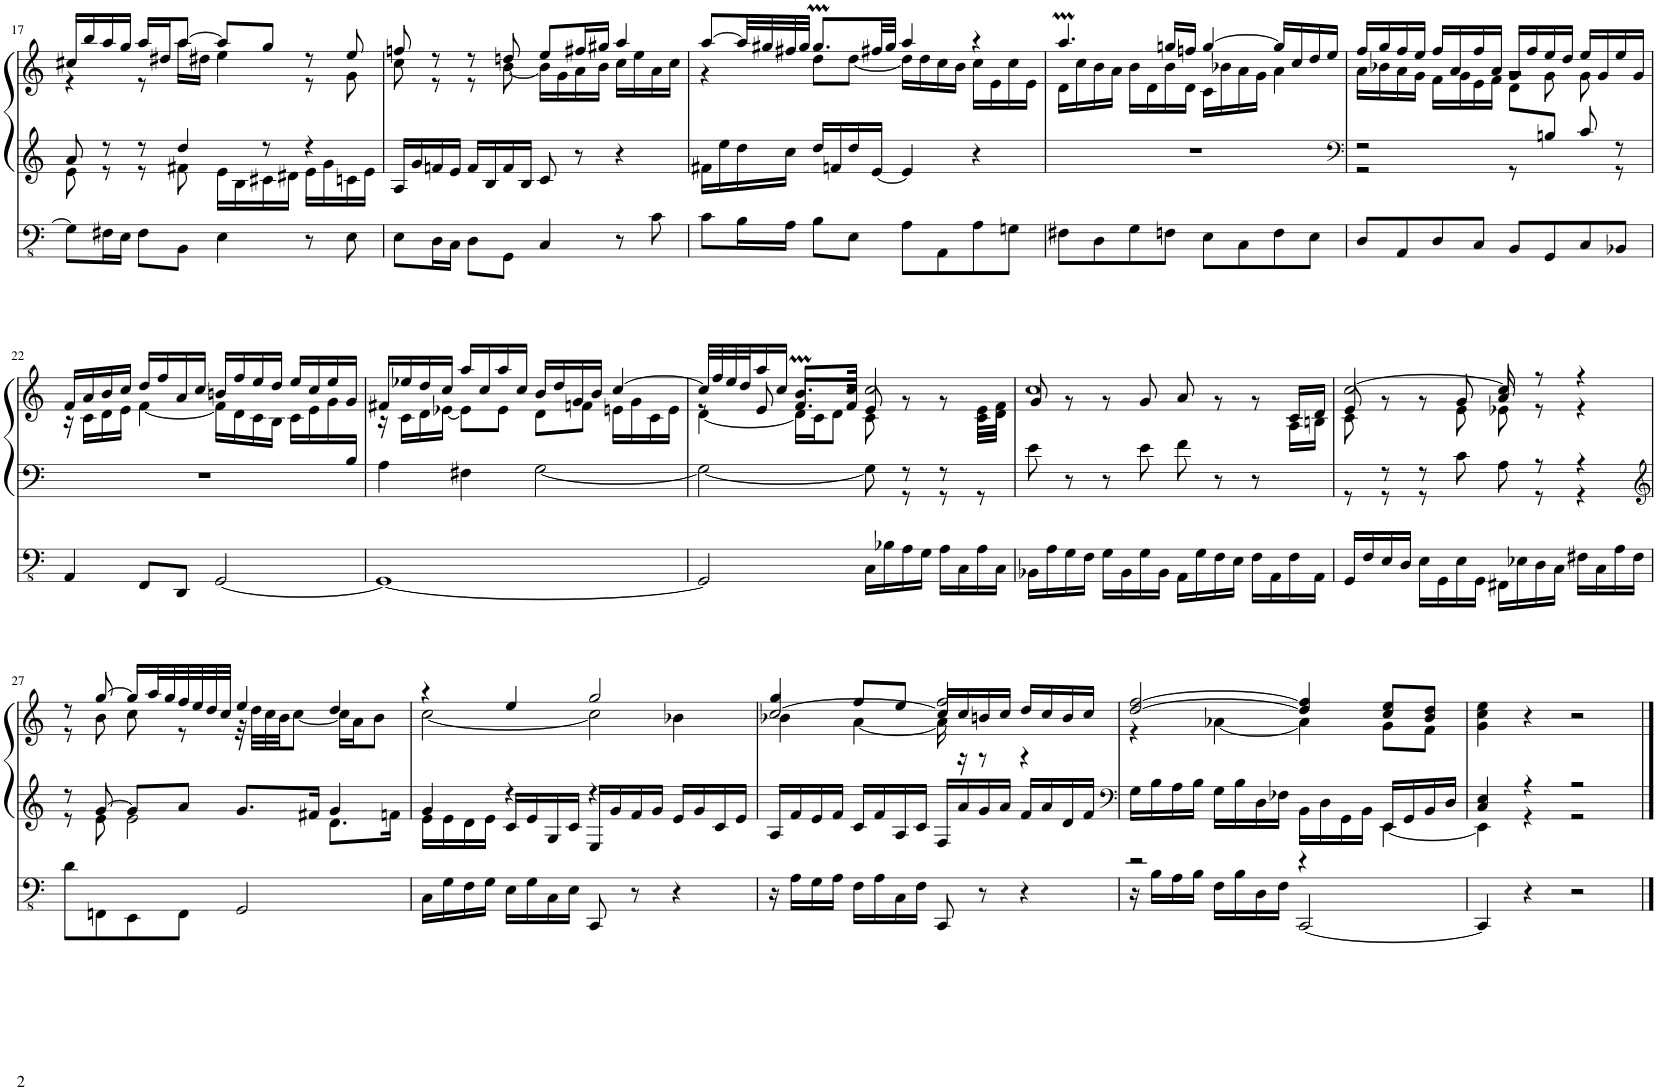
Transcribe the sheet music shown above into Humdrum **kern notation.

**kern	**kern	**kern
*part2	*part1	*part1
*staff3	*staff2	*staff1
*I"Pedal	*I"Manual	*
!!LO:PB:g=z
*clefFv4	*clefG2	*clefG2
*k[]	*k[]	*k[]
*M4/4	*M4/4	*M4/4
=17	=17	=17
*	*^	*^
8GG\L]	8a/	8e\	16cc#X/LL	4r
.	.	.	16bb/	.
16FF#X\L	8r	8r	16aa/	.
16EE\JJ	.	.	16gg/JJ	.
8FF#\L	8r	8r	16aa/LL	8r
.	.	.	16dd#X/J	.
8BBB\J	4dd/	8f#X\	[8aa/J	16aa\LL
.	.	.	.	16dd#X\JJ
4EE\	.	16e\LL	8aa/L]	4ee\
.	.	16B\	.	.
.	8r	16c#X\	8gg/J	.
.	.	16d#X\JJ	.	.
8r	4r	16e\LL	8r	8r
.	.	16g\	.	.
8EE\	.	16cn\	8ee/	8g\
.	.	16e\JJ	.	.
*	*v	*v	*	*
=18	=18	=18	=18
8EE\L	16A/LL	8ffn/	8cc\
.	16g/	.	.
16DD\L	16fn/	8r	8r
16CC\JJ	16e/JJ	.	.
8DD\L	16f/LL	8r	8r
.	16B/	.	.
8GGG\J	16f/	8ddn/	[8b\
.	16B/JJ	.	.
4CC/	8c/	8ee/L	16b\LL]
.	.	.	16g\
.	8r	16ff#X/L	16a\
.	.	16gg#X/JJ	16b\JJ
8r	4r	4aa/	16cc\LL
.	.	.	16ee\
8C\	.	.	16a\
.	.	.	16cc\JJ
=19	=19	=19	=19
8C\L	16f#X\LL	[8aa/L	4r
.	16ee\	.	.
16BB\L	16dd\	32aa/LL]	.
.	.	32gg#X/	.
16AA\JJ	16cc\JJ	32ff#X/	.
.	.	32gg#/JJJ	.
8BB\L	16dd/LL	8.gg#m/L	8dd\L
.	16fn/	.	.
8EE\J	16dd/	.	[8dd\J
.	[16e/JJ	32ff#X/LL	.
.	.	32gg#/JJJ	.
8AA\L	4e/]	4aa/	16dd\LL]
.	.	.	16dd\
8AAA\	.	.	16cc\
.	.	.	16b\JJ
8AA\	4r	4r	16cc\LL
.	.	.	16e\
8GGn\J	.	.	16cc\
.	.	.	16e\JJ
=20	=20	=20	=20
8FF#X\L	1r	4.aaM/	16d\LL
.	.	.	16cc\
8DD\	.	.	16b\
.	.	.	16a\JJ
8GG\	.	.	16b\LL
.	.	.	16d\
8FFn\J	.	16ggn/LL	16b\
.	.	16ffn/JJ	16d\JJ
8EE\L	.	[4gg/	16c\LL
.	.	.	16b-X\
8CC\	.	.	16a\
.	.	.	16g\JJ
8FF\	.	16gg/LL]	4a\
.	.	16cc/	.
8EE\J	.	16dd/	.
.	.	16ee/JJ	.
*	*	*v	*v
=21	=21	=21
*	*clefF4	*
*	*^	*^
*	*	*	*	*^
*	*	*	*	*	*^
8DD/L	2r	2r	16ff/LL	16a\LL	2ryy	8ryy
.	.	.	16gg/	16b-X\	.	.
*	*	*	*	*	*v	*v
8AAA/	.	.	16ff/	16a\	.
.	.	.	16ee/JJ	16g\JJ	.
8DD/	.	.	16ff/LL	16f\LL	.
.	.	.	16a/	16g\	.
8CC/J	.	.	16ff/	16e\	.
.	.	.	16a/JJ	16f\JJ	.
8BBB/L	8ryy	8r	16g/LL	2r	8d\L
.	.	.	16ff/	.	.
*	*	*	*	*	*^
8GGG/	8Bn/J	4ryy	16ee/	.	4.ryy	8g\
.	.	.	16dd/JJ	.	.	.
8CC/	8c/	.	16ee/LL	.	.	8g\
.	.	.	16g/	.	.	.
8BBB-X/J	8r	8r	16ee/	.	.	8ryy
.	.	.	16g/JJ	.	.	.
*	*	*	*	*v	*v	*v
!!LO:LB:g=z
=22	=22	=22	=22	=22
4AAA/	2...ryy	1r	16f/LL	16r
.	.	.	16a/	16c\LL
.	.	.	16b/	16d\
.	.	.	16cc/JJ	16e\JJ
8FFF/L	.	.	16dd/LL	[4f\
.	.	.	16ff/	.
8DDD/J	.	.	16a/	.
.	.	.	16cc/JJ	.
[2GGG/	.	.	16bn/LL	16f\LL]
.	.	.	16ff/	16d\
.	.	.	16ee/	16c\
.	.	.	16dd/JJ	16B\JJ
.	.	.	16ee/LL	16c\LL
.	.	.	16cc/	16e\
.	.	.	16ee/	16g\
.	16B/JJ	.	16g/JJ	16ryy
*	*v	*v	*	*
=23	=23	=23	=23
1GGG_	4A\	16f#X/LL	16r
.	.	16ee-X/	16c\LL
.	.	16dd/	16d\
.	.	16cc/JJ	[16e-X\JJ
.	4F#X\	16aa/LL	8e-\L]
.	.	16cc/	.
.	.	16aa/	8e-\J
.	.	16cc/JJ	.
.	[2G\	16b/LL	8d\L
.	.	16dd/	.
.	.	16g/	8fn\J
.	.	16b/JJ	.
.	.	[4cc/	16en\LL
.	.	.	16g\
.	.	.	16c\
.	.	.	16e\JJ
=24	=24	=24	=24
*	*^	*^	*^
2GGG/]	2G\_	8ryy	32cc/LLL]	8r	2..ryy	[4d\
.	.	.	32ff/	.	.	.
.	.	.	32ee/	.	.	.
.	.	.	32dd/J	.	.	.
*	*v	*v	*	*	*	*
.	.	16aa/	8e/	.	.
.	.	16cc/JJ	.	.	.
.	.	8.bm/L	8.f/L	.	16d\LL]
.	.	.	.	.	16c\J
.	.	.	.	.	8d\J
.	.	16cc/Jk	16f/Jk	.	.
16CC\LL	8G\]	2cc/	8e/	.	8c\
16BB-X\	.	.	.	.	.
*	*^	*	*	*	*
16AA\	8r	8r	.	8r	.	4.ryy
16GG\JJ	.	.	.	.	.	.
16AA\LL	8r	8r	.	8r	.	.
16CC\	.	.	.	.	.	.
16AA\	8ryy	8r	.	16c\LL	16e\LL	.
16CC\JJ	.	.	.	16d\JJ	16f\JJ	.
*	*v	*v	*	*	*	*
*	*	*	*	*v	*v
=25	=25	=25	=25	=25
16BBB-X\LL	8e\	1cc	8g/	2..ryy
16AA\	.	.	.	.
16GG\	8r	.	8r	.
16FF\JJ	.	.	.	.
16GG\LL	8r	.	8r	.
16BBB-\	.	.	.	.
16GG\	8e\	.	8g/	.
16BBB-\JJ	.	.	.	.
16AAA\LL	8f\	.	8a/	.
16GG\	.	.	.	.
16FF\	8r	.	8r	.
16EE\JJ	.	.	.	.
16FF\LL	8r	.	8r	.
16AAA\	.	.	.	.
16FF\	8ryy	.	16c/LL	16A\LL
16AAA\JJ	.	.	16d/JJ	16Bn\JJ
=26	=26	=26	=26	=26
*	*^	*	*	*
16GGG/LL	8ryy	8r	[2cc/	8e/	8c\
16FF/	.	.	.	.	.
16EE/	8r	8r	.	8r	4ryy
16DD/JJ	.	.	.	.	.
16EE\LL	8r	8r	.	8r	.
16GGG\	.	.	.	.	.
16EE\	4ryy	8c\	.	8g/	8e\
16GGG\JJ	.	.	.	.	.
16FFF#X\LL	.	8A\	8cc/]	8a/	8e-X\
16EE-X\	.	.	.	.	.
16DD\	8r	8r	8r	8r	4.ryy
16CC\JJ	.	.	.	.	.
16FF#X\LL	4r	4r	4r	4r	.
16CC\	.	.	.	.	.
16AA\	.	.	.	.	.
16FF#\JJ	.	.	.	.	.
*	*	*	*v	*v	*v
!!LO:LB:g=z
=27	=27	=27	=27
*	*clefG2	*	*
*	*	*	*^
8D\L	8r	8r	8r	8r
8FFFn\	[8g/	8e\	[8gg/	8b\
8EEE\	8g/L]	2e\	16gg/LL]	8cc\
.	.	.	32aa/L	.
.	.	.	32gg/	.
8FFF\J	8a/J	.	32ff/	8r
.	.	.	32ee/	.
.	.	.	32dd/	.
.	.	.	32cc/JJJ	.
2GGG/	8.g/L	.	4ee/	32r
.	.	.	.	32dd\LLL
.	.	.	.	32cc\
.	.	.	.	32b\JJ
.	.	.	.	[8cc\J
.	16f#X/Jk	.	.	.
.	4g/	8.d\L	4dd/	16cc\LL]
.	.	.	.	16a\J
.	.	.	.	8b\J
.	.	16fn\Jk	.	.
=28	=28	=28	=28	=28
*	*	*	*	*^
16CC\LL	4g/	16e\LL	4r	[2cc\	2.ryy
16GG\	.	16e\	.	.	.
16FF\	.	16d\	.	.	.
16GG\JJ	.	16e\JJ	.	.	.
16EE\LL	4r	16c/LL	4ee/	.	.
16GG\	.	16e/	.	.	.
16CC\	.	16G/	.	.	.
16EE\JJ	.	16c/JJ	.	.	.
8CCC/	4r	16E/LL	2gg/	2cc\]	.
.	.	16g/	.	.	.
8r	.	16f/	.	.	.
.	.	16g/JJ	.	.	.
4r	4ryy	16e/LL	.	.	4b-X\
.	.	16g/	.	.	.
.	.	16c/	.	.	.
.	.	16e/JJ	.	.	.
=29	=29	=29	=29	=29	=29
16r	16ryy	16A/LL	4gg/	[2cc/	4b-X\
16AA\LL	.	16f/	.	.	.
16GG\	.	16e/	.	.	.
16AA\JJ	.	16f/JJ	.	.	.
16FF\LL	.	16c/LL	8ff/L	.	[4a\
16AA\	.	16f/	.	.	.
16CC\	.	16A/	8ee/J	.	.
16FF\JJ	.	16c/JJ	.	.	.
8CCC/	.	16F/LL	2ff/	16cc/LL]	16a\]
.	16r	16a/	.	16cc/	4..ryy
8r	8r	16g/	.	16bn/	.
.	.	16a/JJ	.	16cc/JJ	.
4r	4r	16f/LL	.	16dd/LL	.
.	.	16a/	.	16cc/	.
.	.	16d/	.	16b/	.
.	.	16f/JJ	.	16cc/JJ	.
*	*	*	*v	*v	*v
=30	=30	=30	=30
*	*clefF4	*	*
*	*	*	*^
16r	16G\LL	2r	[2dd/ [2ff/	4r
16BB\LL	16B\	.	.	.
16AA\	16A\	.	.	.
16BB\JJ	16B\JJ	.	.	.
16FF\LL	16G\LL	.	.	[4a-X\
16BB\	16B\	.	.	.
16DD\	16D\	.	.	.
16FF\JJ	16F-X\JJ	.	.	.
[2CCC/	16BB\LL	4r	4dd/] 4ff/]	4a-\]
.	16D\	.	.	.
.	16GG\	.	.	.
.	16BB\JJ	.	.	.
.	16EE/LL	[4EE\	8cc/ 8ee/L	8g\L
.	16GG/	.	.	.
.	16BB/	.	8b/ 8dd/J	8f\J
.	16D/JJ	.	.	.
*	*	*	*v	*v
=31	=31	=31	=31
4CCC/]	4C/ 4E/	4EE\]	4g\ 4cc\ 4ee\
4r	4r	4r	4r
2r	2r	2r	2r
*	*v	*v	*
==	==	==
*-	*-	*-
